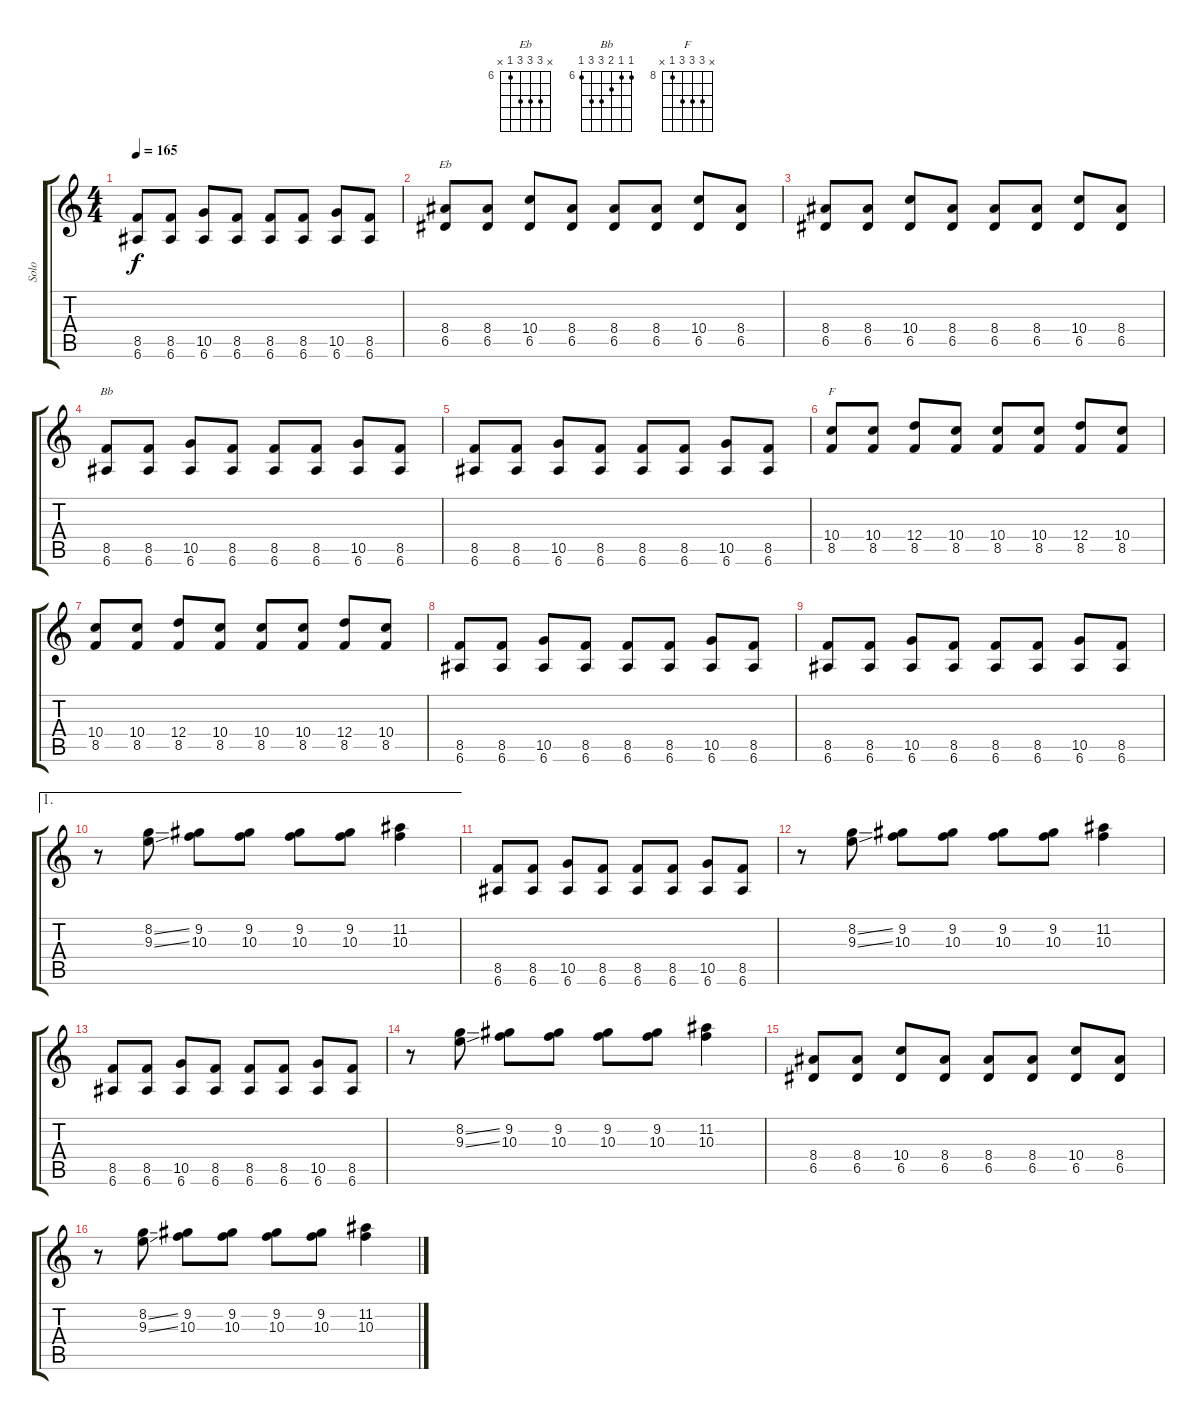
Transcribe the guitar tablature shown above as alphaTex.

\track ("Solo" "Solo") {instrument distortionguitar}
\staff {score tabs}
\tuning (E4 B3 G3 D3 A2 E2) {hide}
\chord ("Eb" x 8 8 8 6 x) {firstfret 6}
\chord ("Bb" 6 6 7 8 8 6) {firstfret 6}
\chord ("F" x 10 10 10 8 x) {firstfret 8}
\ts (4 4)
\tempo 165
\clef g2
\ks c
(8.5 6.6).8{dy f} (8.5 6.6).8 (10.5 6.6).8 (8.5 6.6).8 (8.5 6.6).8 (8.5 6.6).8 (10.5 6.6).8 (8.5 6.6).8 |
(8.4 6.5).8{ch "Eb"} (8.4 6.5).8 (10.4 6.5).8 (8.4 6.5).8 (8.4 6.5).8 (8.4 6.5).8 (10.4 6.5).8 (8.4 6.5).8 |
(8.4 6.5).8 (8.4 6.5).8 (10.4 6.5).8 (8.4 6.5).8 (8.4 6.5).8 (8.4 6.5).8 (10.4 6.5).8 (8.4 6.5).8 |
(8.5 6.6).8{ch "Bb"} (8.5 6.6).8 (10.5 6.6).8 (8.5 6.6).8 (8.5 6.6).8 (8.5 6.6).8 (10.5 6.6).8 (8.5 6.6).8 |
(8.5 6.6).8 (8.5 6.6).8 (10.5 6.6).8 (8.5 6.6).8 (8.5 6.6).8 (8.5 6.6).8 (10.5 6.6).8 (8.5 6.6).8 |
(10.4 8.5).8{ch "F"} (10.4 8.5).8 (12.4 8.5).8 (10.4 8.5).8 (10.4 8.5).8 (10.4 8.5).8 (12.4 8.5).8 (10.4 8.5).8 |
(10.4 8.5).8 (10.4 8.5).8 (12.4 8.5).8 (10.4 8.5).8 (10.4 8.5).8 (10.4 8.5).8 (12.4 8.5).8 (10.4 8.5).8 |
(8.5 6.6).8 (8.5 6.6).8 (10.5 6.6).8 (8.5 6.6).8 (8.5 6.6).8 (8.5 6.6).8 (10.5 6.6).8 (8.5 6.6).8 |
(8.5 6.6).8 (8.5 6.6).8 (10.5 6.6).8 (8.5 6.6).8 (8.5 6.6).8 (8.5 6.6).8 (10.5 6.6).8 (8.5 6.6).8 |
\ae 1
r.8 (8.2{ss} 9.3{ss}).8 (9.2 10.3).8 (9.2 10.3).8 (9.2 10.3).8 (9.2 10.3).8 (11.2 10.3).4 |
(8.5 6.6).8 (8.5 6.6).8 (10.5 6.6).8 (8.5 6.6).8 (8.5 6.6).8 (8.5 6.6).8 (10.5 6.6).8 (8.5 6.6).8 |
r.8 (8.2{ss} 9.3{ss}).8 (9.2 10.3).8 (9.2 10.3).8 (9.2 10.3).8 (9.2 10.3).8 (11.2 10.3).4 |
(8.5 6.6).8 (8.5 6.6).8 (10.5 6.6).8 (8.5 6.6).8 (8.5 6.6).8 (8.5 6.6).8 (10.5 6.6).8 (8.5 6.6).8 |
r.8 (8.2{ss} 9.3{ss}).8 (9.2 10.3).8 (9.2 10.3).8 (9.2 10.3).8 (9.2 10.3).8 (11.2 10.3).4 |
(8.4 6.5).8 (8.4 6.5).8 (10.4 6.5).8 (8.4 6.5).8 (8.4 6.5).8 (8.4 6.5).8 (10.4 6.5).8 (8.4 6.5).8 |
r.8 (8.2{ss} 9.3{ss}).8 (9.2 10.3).8 (9.2 10.3).8 (9.2 10.3).8 (9.2 10.3).8 (11.2 10.3).4
